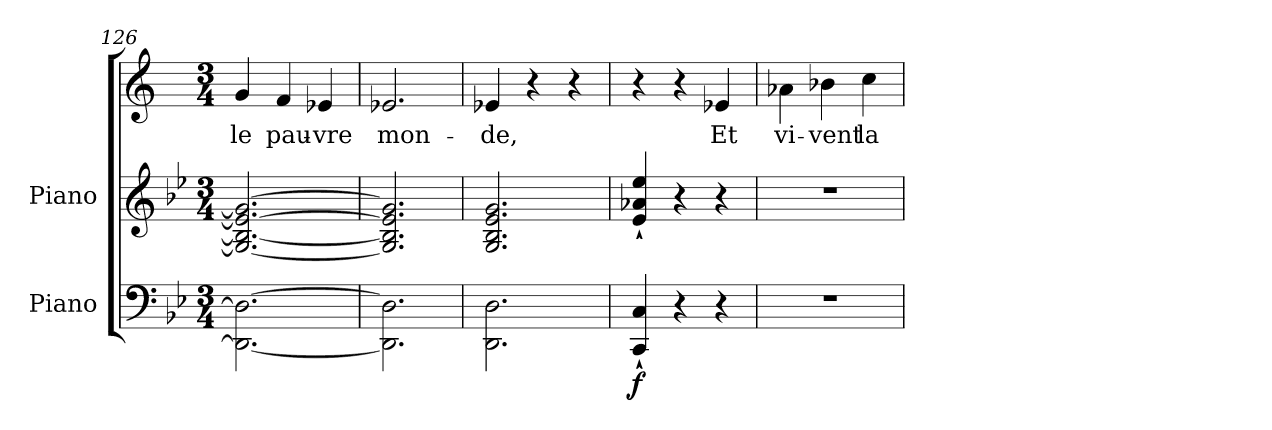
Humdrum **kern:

**kern	**dynam	**kern	**kern	**text
*part3	*part3	*part2	*part1	*part1
*staff3	*staff3	*staff2	*staff1	*staff1
*I"Piano	*	*I"Piano	*	*
*clefF4	*	*clefG2	*clefG2	*
*k[b-e-]	*	*k[b-e-]	*k[]	*
*B-:	*	*B-:	*C:	*
*M3/4	*	*M3/4	*M3/4	*
=126	=126	=126	=126	=126
2.DD_\ 2.D_\	.	2.G_/ 2.B-_/ 2.e-_/ 2.g_/	4g/	le
.	.	.	4f/	pau-
.	.	.	4e-/	-vre
=127	=127	=127	=127	=127
2.DD]\ 2.D]\	.	2.G]/ 2.B-]/ 2.e-]/ 2.g]/	2.e-/	mon-
=128	=128	=128	=128	=128
2.DD\ 2.D\	.	2.G/ 2.B-/ 2.e-/ 2.g/	4e-/	-de,
.	.	.	4r	.
.	.	.	4r	.
=129	=129	=129	=129	=129
4CC`/ 4C`/	f	4e-`/ 4a-X`/ 4ee-`/	4r	.
4r	.	4r	4r	.
4r	.	4r	4e-/	Et
=130	=130	=130	=130	=130
2.r	.	2.r	4a-X\	vi-
.	.	.	4b-\	-vent
.	.	.	4cc\	la
=	=	=	=	=
*-	*-	*-	*-	*-
